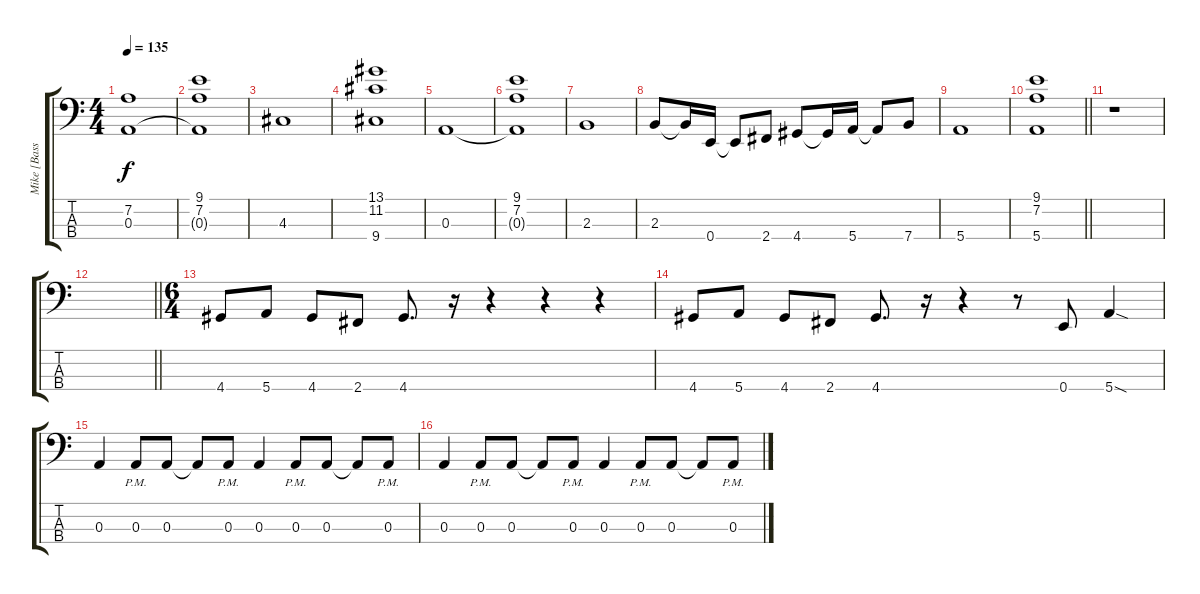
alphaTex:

\track ("Mike [Bass]" "Mike [Bass") {instrument electricbasspick}
\staff {score tabs}
\tuning (G2 D2 A1 E1) {hide}
\ts (4 4)
\tempo 135
\clef f4
\ks c
(7.2 0.3).1{dy f} |
(9.1 7.2 0.3{t}).1 |
4.3.1 |
(13.1 11.2 9.4).1 |
0.3.1 |
(9.1 7.2 0.3{t}).1 |
2.3.1 |
2.3.8 2.3{t}.16 0.4.16 0.4{t}.8 2.4.8 4.4.8 4.4{t}.16 5.4.16 5.4{t}.8 7.4.8 |
5.4.1 |
\barLineRight lightlight
(9.1 7.2 5.4).1 |
r.1 |
\barLineRight lightlight
|
\ts (6 4)
4.4.8 5.4.8 4.4.8 2.4.8 4.4.8{d} r.16 r.4 r.4 r.4 |
4.4.8 5.4.8 4.4.8 2.4.8 4.4.8{d} r.16 r.4 r.8 0.4.8 5.4{sod}.4 |
0.3.4 0.3{pm}.8 0.3.8 0.3{t}.8 0.3{pm}.8 0.3.4 0.3{pm}.8 0.3.8 0.3{t}.8 0.3{pm}.8 |
0.3.4 0.3{pm}.8 0.3.8 0.3{t}.8 0.3{pm}.8 0.3.4 0.3{pm}.8 0.3.8 0.3{t}.8 0.3{pm}.8
